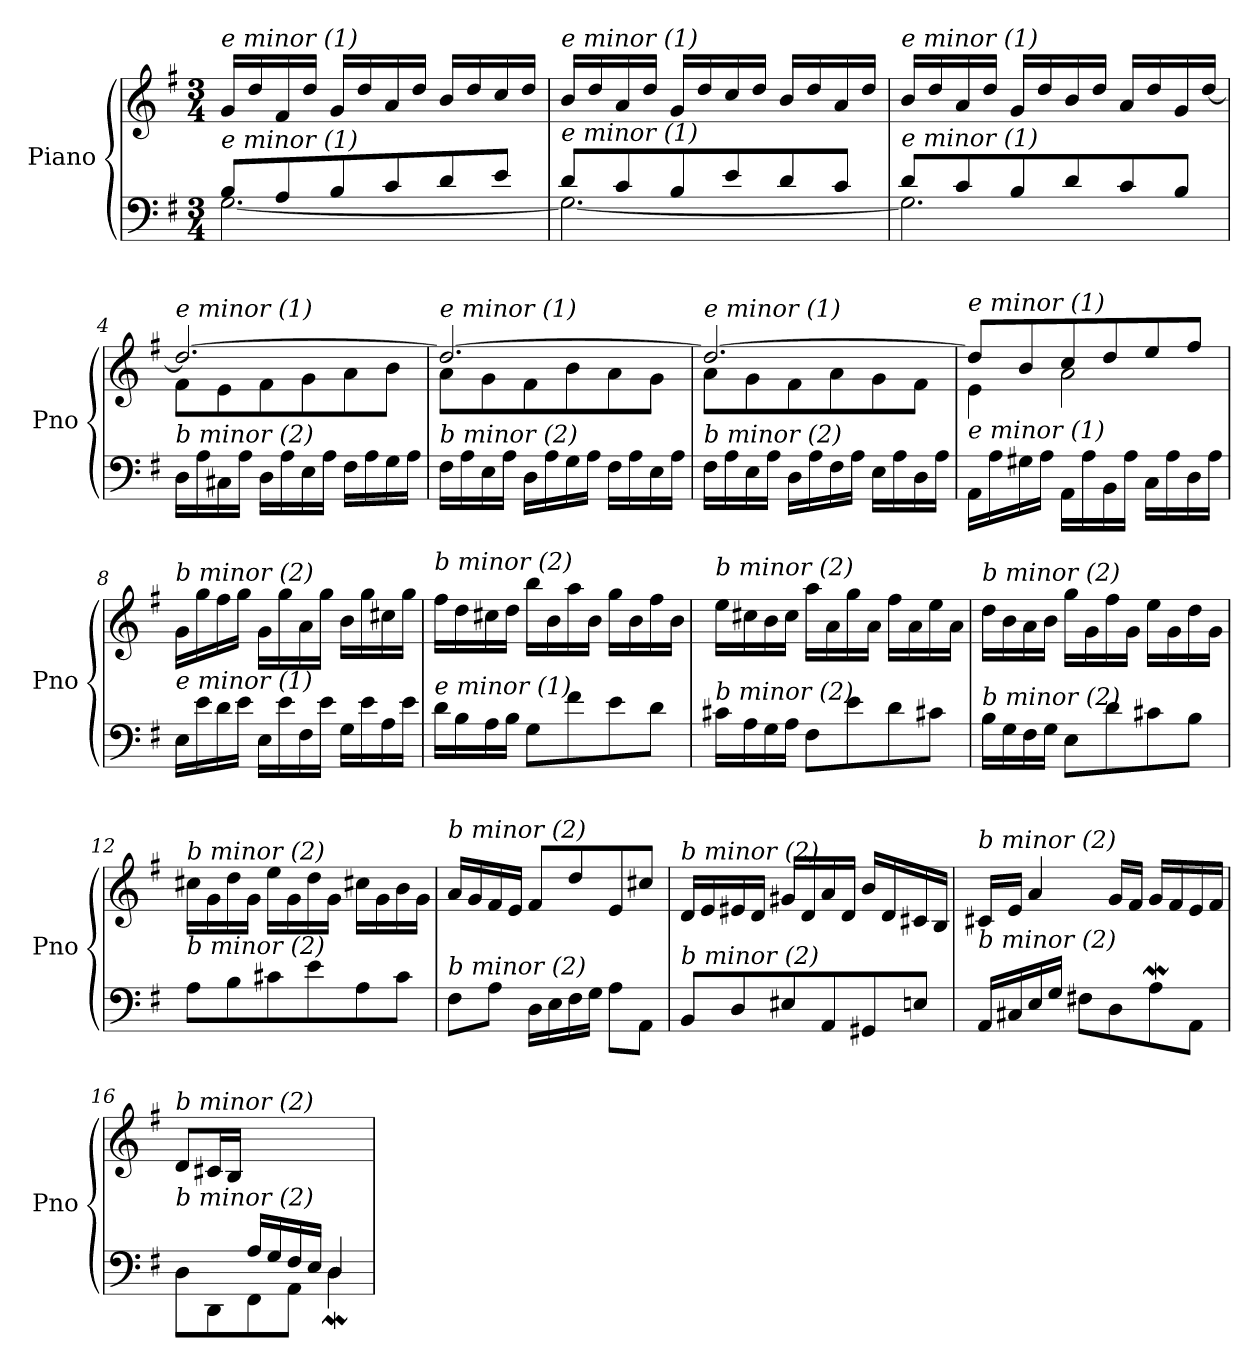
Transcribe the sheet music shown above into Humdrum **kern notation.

**kern	**kern
*part1	*part1
*staff2	*staff1
*I"Piano	*
*I'Pno	*
*clefF4	*clefG2
*k[f#]	*k[f#]
*M3/4	*M3/4
=1	=1
*^	*
!	!	!LO:TX:i:t=e minor (1)
!LO:TX:i:t=e minor (1)	!	!
8B/L	[2.G\	16g/LL
.	.	16dd/
8A/	.	16f#/
.	.	16dd/JJ
8B/	.	16g/LL
.	.	16dd/
8c/	.	16a/
.	.	16dd/JJ
8d/	.	16b/LL
.	.	16dd/
8e/J	.	16cc/
.	.	16dd/JJ
=2	=2	=2
!	!	!LO:TX:i:t=e minor (1)
!LO:TX:i:t=e minor (1)	!	!
8d/L	2.G\_	16b/LL
.	.	16dd/
8c/	.	16a/
.	.	16dd/JJ
8B/	.	16g/LL
.	.	16dd/
8e/	.	16cc/
.	.	16dd/JJ
8d/	.	16b/LL
.	.	16dd/
8c/J	.	16a/
.	.	16dd/JJ
=3	=3	=3
!	!	!LO:TX:i:t=e minor (1)
!LO:TX:i:t=e minor (1)	!	!
8d/L	2.G\]	16b/LL
.	.	16dd/
8c/	.	16a/
.	.	16dd/JJ
8B/	.	16g/LL
.	.	16dd/
8d/	.	16b/
.	.	16dd/JJ
8c/	.	16a/LL
.	.	16dd/
8B/J	.	16g/
.	.	[16dd/JJ
*v	*v	*
=4	=4
*	*^
!	!LO:TX:i:t=e minor (1)	!
!LO:TX:i:t=b minor (2)	!	!
16D\LL	2.dd/_	8f#\L
16A\	.	.
16C#X\	.	8e\
16A\JJ	.	.
16D\LL	.	8f#\
16A\	.	.
16E\	.	8g\
16A\JJ	.	.
16F#\LL	.	8a\
16A\	.	.
16G\	.	8b\J
16A\JJ	.	.
!!LO:LB:g=z	!!
=5	=5	=5
!	!LO:TX:i:t=e minor (1)	!
!LO:TX:i:t=b minor (2)	!	!
16F#\LL	2.dd/_	8a\L
16A\	.	.
16E\	.	8g\
16A\JJ	.	.
16D\LL	.	8f#\
16A\	.	.
16G\	.	8b\
16A\JJ	.	.
16F#\LL	.	8a\
16A\	.	.
16E\	.	8g\J
16A\JJ	.	.
=6	=6	=6
!	!LO:TX:i:t=e minor (1)	!
!LO:TX:i:t=b minor (2)	!	!
16F#\LL	2.dd/_	8a\L
16A\	.	.
16E\	.	8g\
16A\JJ	.	.
16D\LL	.	8f#\
16A\	.	.
16F#\	.	8a\
16A\JJ	.	.
16E\LL	.	8g\
16A\	.	.
16D\	.	8f#\J
16A\JJ	.	.
=7	=7	=7
!	!LO:TX:i:t=e minor (1)	!
!LO:TX:i:t=e minor (1)	!	!
16AA\LL	8dd/L]	4e\
16A\	.	.
16G#X\	8b/	.
16A\JJ	.	.
16AA\LL	8cc/	2a\
16A\	.	.
16BB\	8dd/	.
16A\JJ	.	.
16C\LL	8ee/	.
16A\	.	.
16D\	8ff#/J	.
16A\JJ	.	.
*	*v	*v
=8	=8
!	!LO:TX:i:t=b minor (2)
!LO:TX:i:t=e minor (1)	!
16E\LL	16g\LL
16e\	16gg\
16d\	16ff#\
16e\JJ	16gg\JJ
16E\LL	16g\LL
16e\	16gg\
16F#\	16a\
16e\JJ	16gg\JJ
16G\LL	16b\LL
16e\	16gg\
16A\	16cc#X\
16e\JJ	16gg\JJ
!!LO:LB:g=z
=9	=9
!	!LO:TX:i:t=b minor (2)
!LO:TX:i:t=e minor (1)	!
16d\LL	16ff#\LL
16B\	16dd\
16A\	16cc#X\
16B\JJ	16dd\JJ
8G\L	16bb\LL
.	16b\
8f#\	16aa\
.	16b\JJ
8e\	16gg\LL
.	16b\
8d\J	16ff#\
.	16b\JJ
=10	=10
!	!LO:TX:i:t=b minor (2)
!LO:TX:i:t=b minor (2)	!
16c#X\LL	16ee\LL
16A\	16cc#X\
16G\	16b\
16A\JJ	16cc#\JJ
8F#\L	16aa\LL
.	16a\
8e\	16gg\
.	16a\JJ
8d\	16ff#\LL
.	16a\
8c#X\J	16ee\
.	16a\JJ
=11	=11
!	!LO:TX:i:t=b minor (2)
!LO:TX:i:t=b minor (2)	!
16B\LL	16dd\LL
16G\	16b\
16F#\	16a\
16G\JJ	16b\JJ
8E\L	16gg\LL
.	16g\
8d\	16ff#\
.	16g\JJ
8c#X\	16ee\LL
.	16g\
8B\J	16dd\
.	16g\JJ
=12	=12
!	!LO:TX:i:t=b minor (2)
!LO:TX:i:t=b minor (2)	!
8A\L	16cc#X\LL
.	16g\
8B\	16dd\
.	16g\JJ
8c#X\	16ee\LL
.	16g\
8e\	16dd\
.	16g\JJ
8A\	16cc#X\LL
.	16g\
8c#\J	16b\
.	16g\JJ
!!LO:LB:g=z
=13	=13
!	!LO:TX:i:t=b minor (2)
!LO:TX:i:t=b minor (2)	!
8F#\L	16a/LL
.	16g/
8A\J	16f#/
.	16e/JJ
16D\LL	8f#/L
16E\	.
16F#\	8dd/
16G\JJ	.
8A\L	8e/
8AA\J	8cc#X/J
=14	=14
!	!LO:TX:i:t=b minor (2)
!LO:TX:i:t=b minor (2)	!
8BB/L	16d/LL
.	16e/
8D/	16e#Xi/
.	16d/JJ
8E#Xi/	16g#X/LL
.	16d/
8AA/	16a/
.	16d/JJ
8GG#X/	16b/LL
.	16d/
8E/J	16c#X/
.	16B/JJ
=15	=15
!	!LO:TX:i:t=b minor (2)
!LO:TX:i:t=b minor (2)	!
16AA/LL	16c#X/LL
16C#X/	16e/JJ
16E/	4a/
16G/JJ	.
8F#X\L	.
8D\	16g/LL
.	16f#/JJ
8AW\	16g/LL
.	16f#/
8AA\J	16e/
.	16f#/JJ
=16	=16
*^	*
!	!	!LO:TX:i:t=b minor (2)
!LO:TX:i:t=b minor (2)	!	!
4ryy	8D\L	8d/L
.	8DD\	16c#X/L
.	.	16B/JJ
16A/LL	8FF#\	2ryy
16G/	.	.
16F#/	8AA\J	.
16E/JJ	.	.
4D/	4DW\	.
*v	*v	*
=	=
*-	*-
